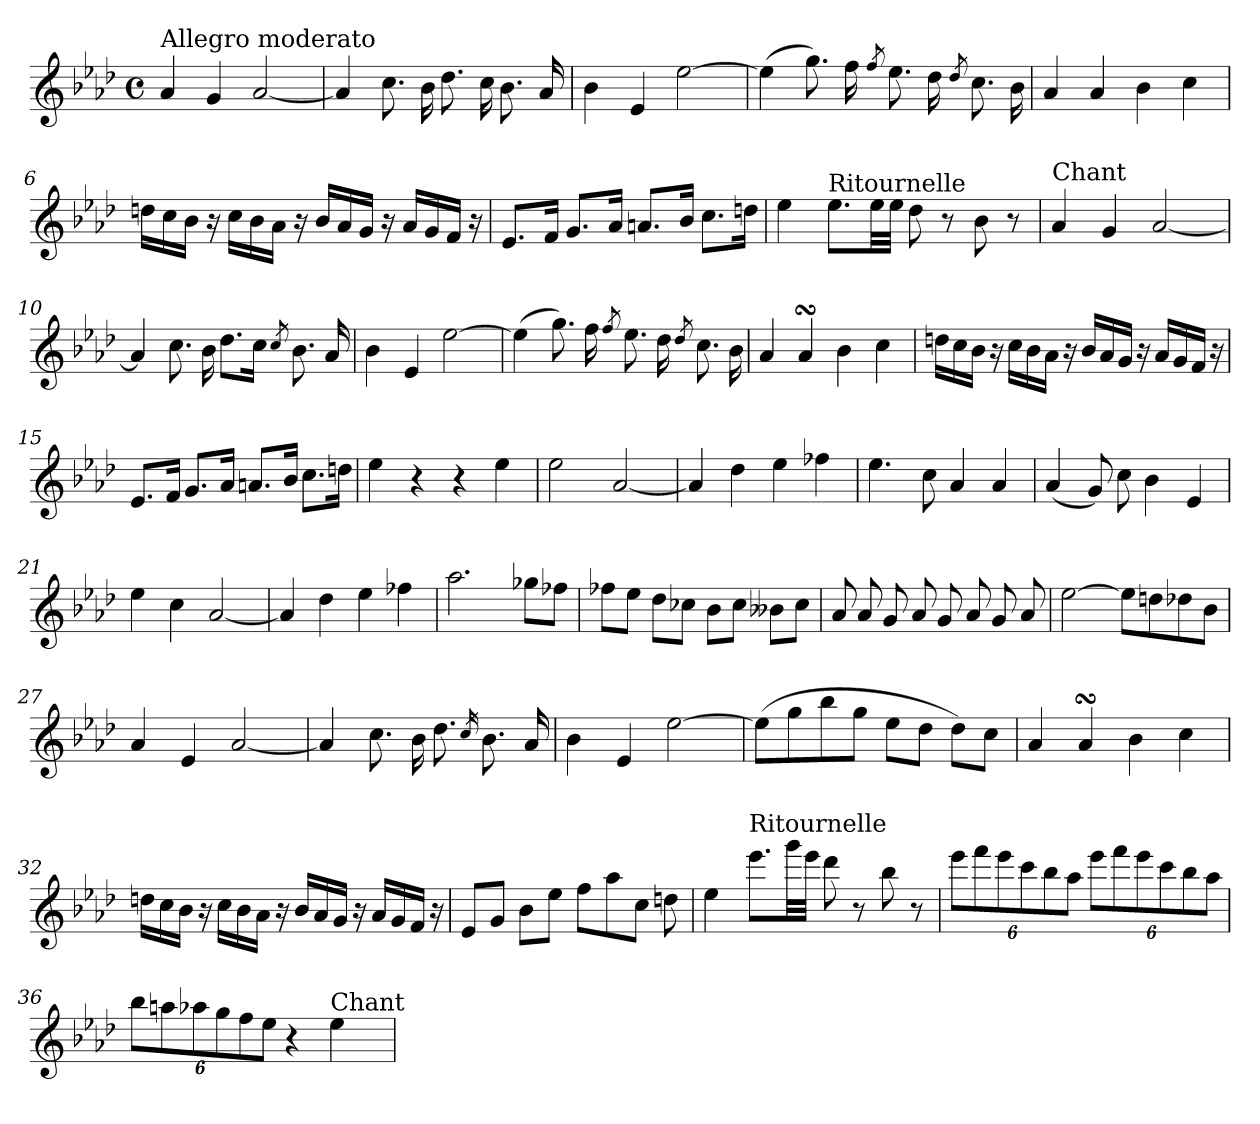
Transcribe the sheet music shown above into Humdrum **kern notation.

**kern
*part1
*staff1
*clefG2
*k[b-e-a-d-]
*A-:
*M4/4
*met(c)
=1
!LO:TX:a:t=Allegro moderato
4a-/
4g/
[2a-/
=2
4a-/]
8.cc\
16b-\
8.dd-\
16cc\
8.b-\
16a-/
=3
4b-\
4e-/
[2ee-\
=4
(>4ee-\]
8.gg\)
16ff\
8qff/
8.ee-\
16dd-\
8qdd-/
8.cc\
16b-\
!!LO:LB:g=z
=5
4a-/
4a-/
4b-\
4cc\
=6
16ddn\LL
16cc\
16b-\JJ
16r
16cc\LL
16b-\
16a-\JJ
16r
16b-/LL
16a-/
16g/JJ
16r
16a-/LL
16g/
16f/JJ
16r
=7
8.e-/L
16f/Jk
8.g/L
16a-/Jk
8.an/L
16b-/Jk
8.cc\L
16ddn\Jk
=8
4ee-\
!LO:TX:a:t=Ritournelle
8.ee-\L
32ee-\LL
32ee-\JJJ
8dd-\
8r
8b-\
8r
!!LO:LB:g=z
=9
!LO:TX:a:t=Chant
4a-/
4g/
[2a-/
=10
4a-/]
8.cc\
16b-\
8.dd-\L
16cc\Jk
8qcc/
8.b-\
16a-/
=11
4b-\
4e-/
[2ee-\
=12
(>4ee-\]
8.gg\)
16ff\
8qff/
8.ee-\
16dd-\
8qdd-/
8.cc\
16b-\
=13
4a-/
4a-sSSs/
4b-\
4cc\
!!LO:LB:g=z
=14
16ddn\LL
16cc\
16b-\JJ
16r
16cc\LL
16b-\
16a-\JJ
16r
16b-/LL
16a-/
16g/JJ
16r
16a-/LL
16g/
16f/JJ
16r
=15
8.e-/L
16f/Jk
8.g/L
16a-/Jk
8.an/L
16b-/Jk
8.cc\L
16ddn\Jk
=16
4ee-\
4r
4r
4ee-\
=17
2ee-\
[2a-/
!!LO:LB:g=z
=18
4a-/]
4dd-\
4ee-\
4ff-X\
=19
4.ee-\
8cc\
4a-/
4a-/
=20
(<4a-/
8g/)
8cc\
4b-\
4e-/
=21
4ee-\
4cc\
[2a-/
=22
4a-/]
4dd-\
4ee-\
4ff-X\
=23
2.aa-\
8gg-X\L
8ff-X\J
!!LO:LB:g=z
=24
8ff-X\L
8ee-\J
8dd-\L
8cc-X\J
8b-\L
8cc-\J
8b--X\L
8cc-\J
=25
8a-/
8a-/
8g/
8a-/
8g/
8a-/
8g/
8a-/
=26
[2ee-\
8ee-\L]
8ddn\
8dd-X\
8b-\J
=27
4a-/
4e-/
[2a-/
!!LO:LB:g=z
=28
4a-/]
8.cc\
16b-\
8.dd-\
16qcc/
8.b-\
16a-/
=29
4b-\
4e-/
[2ee-\
=30
(>8ee-\L]
8gg\
8bb-\
8gg\J
8ee-\L
8dd-\J
8dd-\L)
8cc\J
=31
4a-/
4a-sSSs/
4b-\
4cc\
!!LO:LB:g=z
=32
16ddn\LL
16cc\
16b-\JJ
16r
16cc\LL
16b-\
16a-\JJ
16r
16b-/LL
16a-/
16g/JJ
16r
16a-/LL
16g/
16f/JJ
16r
=33
8e-/L
8g/J
8b-\L
8ee-\J
8ff\L
8aa-\
8cc\J
8ddn\
=34
4ee-\
!LO:TX:a:t=Ritournelle
8.eee-\L
32ggg\LL
32eee-\JJJ
8ddd-\
8r
8bb-\
8r
!!LO:PB:g=z
=35
12eee-\L
12fff\
12eee-\
12ccc\
12bb-\
12aa-\J
12eee-\L
12fff\
12eee-\
12ccc\
12bb-\
12aa-\J
=36
12bb-\L
12aan\
12aa-X\
12gg\
12ff\
12ee-\J
4r
!LO:TX:a:t=Chant
4ee-\
=
*-
